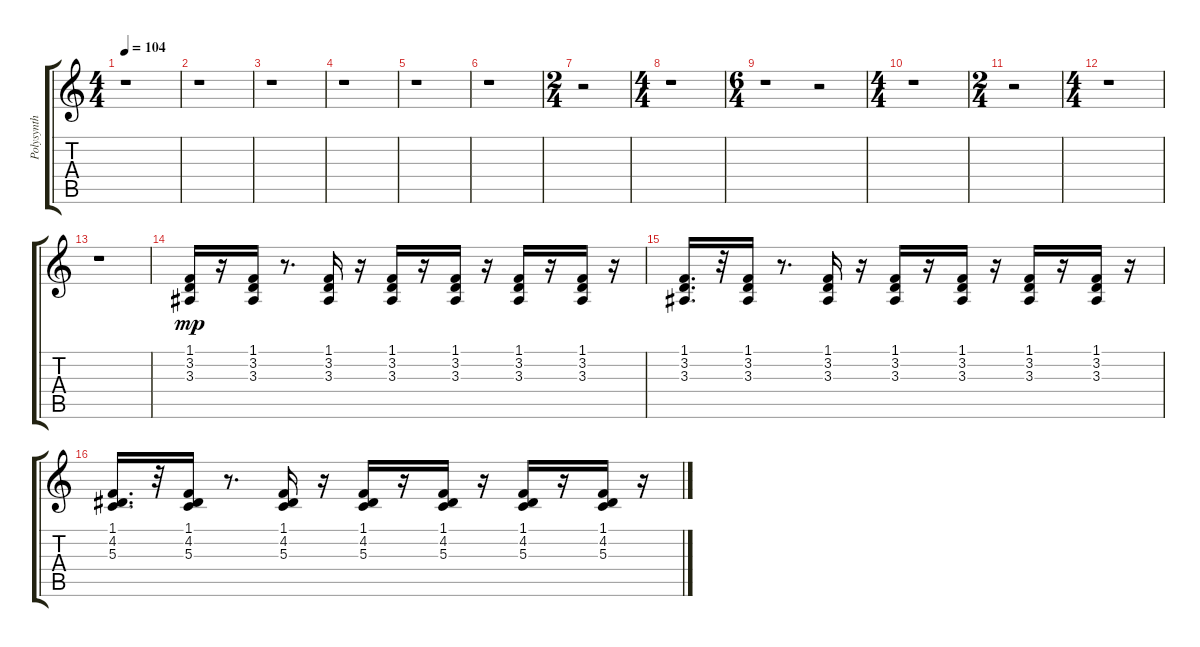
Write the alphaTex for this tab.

\track ("Polysynth" "Polysynth") {instrument pad3polysynth}
\staff {score tabs}
\tuning (E4 B3 G3 D3 A2 E2) {hide}
\ts (4 4)
\tempo 104
\clef g2
\ks c
r.1{dy mp} |
r.1 |
r.1 |
r.1 |
r.1 |
r.1 |
\ts (2 4)
r.2 |
\ts (4 4)
r.1 |
\ts (6 4)
r.1 r.2 |
\ts (4 4)
r.1 |
\ts (2 4)
r.2 |
\ts (4 4)
r.1 |
r.1 |
(1.1 3.2 3.3).16 r.16 (1.1 3.2 3.3).16 r.8{d} (1.1 3.2 3.3).16 r.16 (1.1 3.2 3.3).16 r.16 (1.1 3.2 3.3).16 r.16 (1.1 3.2 3.3).16 r.16 (1.1 3.2 3.3).16 r.16 |
(1.1 3.2 3.3).16{d} r.32 (1.1 3.2 3.3).16 r.8{d} (1.1 3.2 3.3).16 r.16 (1.1 3.2 3.3).16 r.16 (1.1 3.2 3.3).16 r.16 (1.1 3.2 3.3).16 r.16 (1.1 3.2 3.3).16 r.16 |
(1.1 4.2 5.3).16{d} r.32 (1.1 4.2 5.3).16 r.8{d} (1.1 4.2 5.3).16 r.16 (1.1 4.2 5.3).16 r.16 (1.1 4.2 5.3).16 r.16 (1.1 4.2 5.3).16 r.16 (1.1 4.2 5.3).16 r.16
